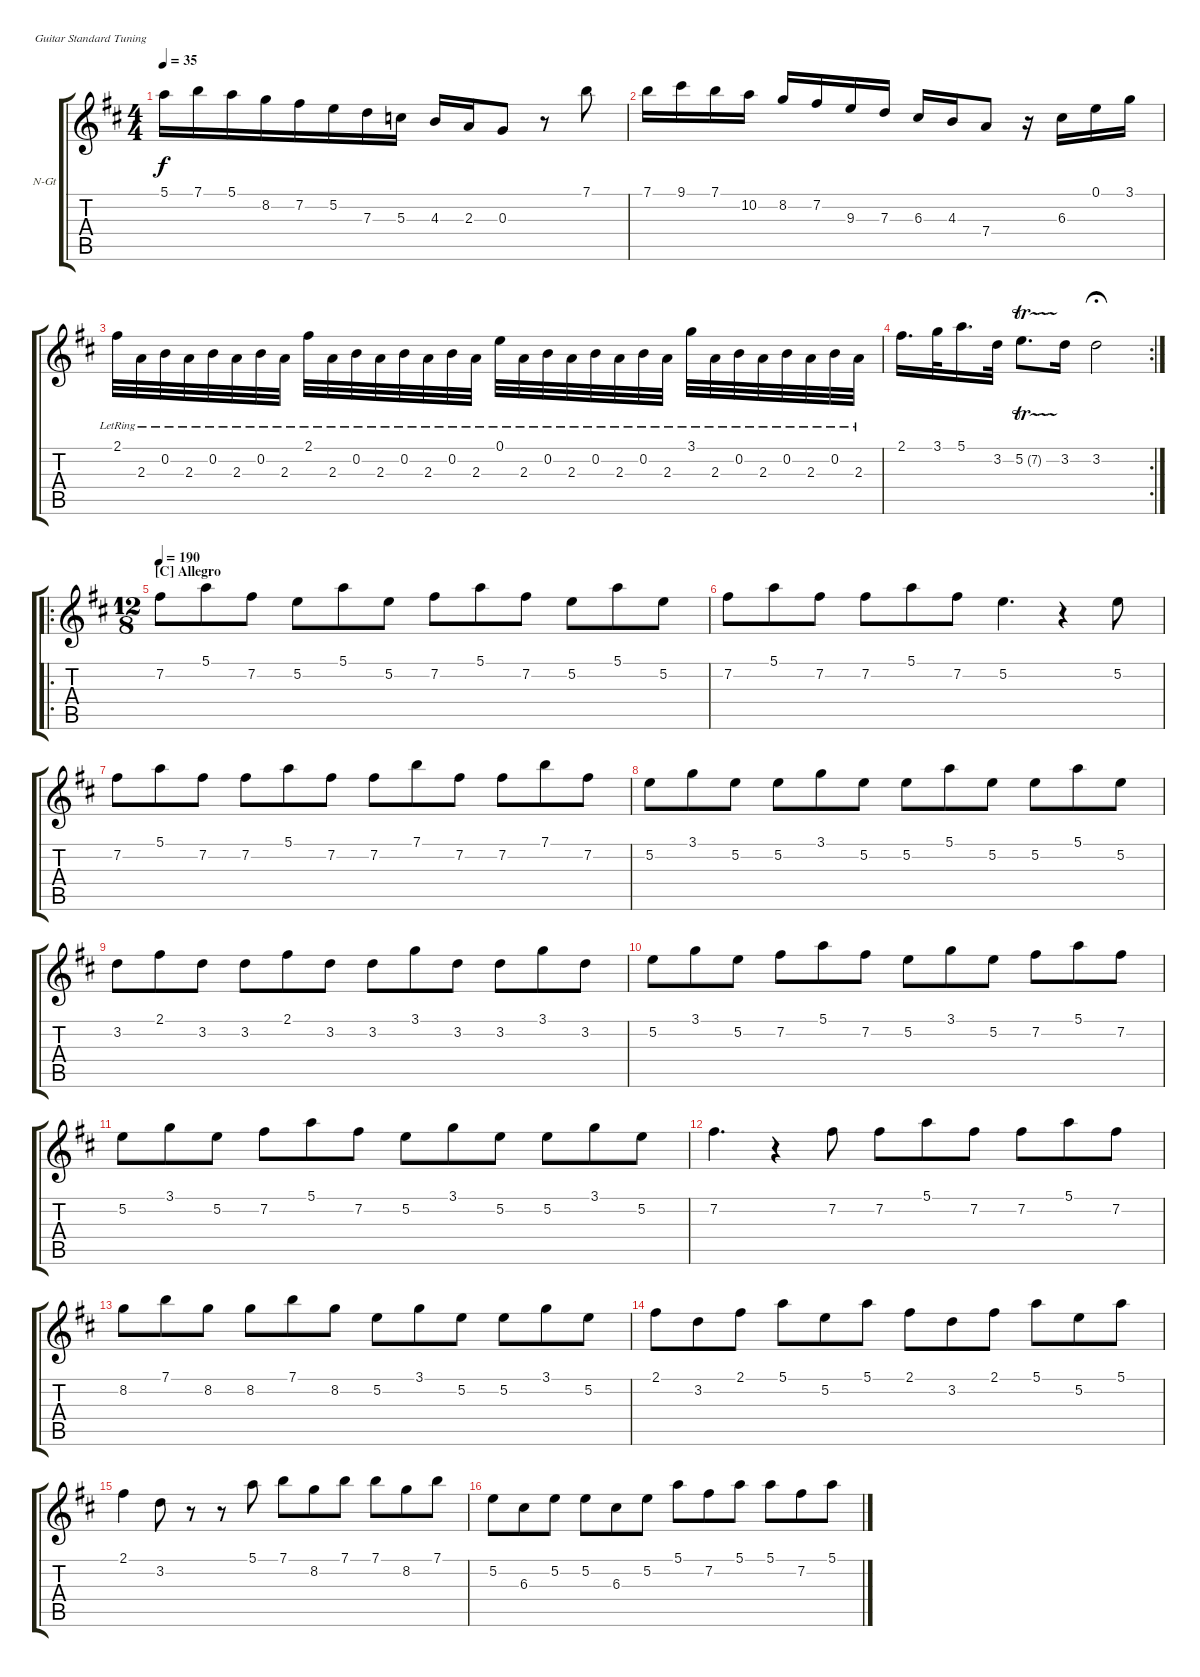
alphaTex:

\defaultSystemsLayout 4
\bracketExtendMode groupsimilarinstruments
\firstSystemTrackNameOrientation horizontal
\otherSystemsTrackNameOrientation horizontal
\track ("Nylon Guitar" "N-Gt") {solo instrument acousticguitarnylon}
\staff {score tabs}
\tuning (E4 B3 G3 D3 A2 E2)
\ts (4 4)
\tempo 35
\clef g2
\ks d
5.1.16{dy f beam merge} 7.1.16{beam merge} 5.1.16{beam merge} 8.2.16{beam merge} 7.2.16{beam merge} 5.2.16{beam merge} 7.3.16{beam merge} 5.3.16 4.3.16 2.3.16 0.3.8 r.8 7.1.8 |
7.1.16 9.1.16 7.1.16 10.2.16 8.2.16 7.2.16 9.3.16 7.3.16 6.3.16{beam invert} 4.3.16 7.4.8 r.16 6.3.16 0.1.16 3.1.16 |
2.1{lr}.32 2.3{lr}.32 0.2{lr}.32 2.3{lr}.32 0.2{lr}.32 2.3{lr}.32 0.2{lr}.32 2.3{lr}.32 2.1{lr}.32 2.3{lr}.32 0.2{lr}.32 2.3{lr}.32 0.2{lr}.32 2.3{lr}.32 0.2{lr}.32 2.3{lr}.32 0.1{lr}.32 2.3{lr}.32 0.2{lr}.32 2.3{lr}.32 0.2{lr}.32 2.3{lr}.32 0.2{lr}.32 2.3{lr}.32 3.1{lr}.32 2.3{lr}.32 0.2{lr}.32 2.3{lr}.32 0.2{lr}.32 2.3{lr}.32 0.2{lr}.32 2.3{lr}.32 |
\rc 2
2.1.16{d} 3.1.32 5.1.16{d} 3.2.32 5.2{tr (7 16)}.8{d} 3.2.16 3.2.2{fermata (medium 0.5)} |
\ro
\ts (12 8)
\section ("C" "Allegro")
\tempo 190
7.2.8 5.1.8 7.2.8 5.2.8 5.1.8 5.2.8 7.2.8 5.1.8 7.2.8 5.2.8 5.1.8 5.2.8 |
7.2.8 5.1.8 7.2.8 7.2.8 5.1.8 7.2.8 5.2.4{d} r.4 5.2.8 |
7.2.8 5.1.8 7.2.8 7.2.8 5.1.8 7.2.8 7.2.8 7.1.8 7.2.8 7.2.8 7.1.8 7.2.8 |
5.2.8 3.1.8 5.2.8 5.2.8 3.1.8 5.2.8 5.2.8 5.1.8 5.2.8 5.2.8 5.1.8 5.2.8 |
3.2.8 2.1.8 3.2.8 3.2.8 2.1.8 3.2.8 3.2.8 3.1.8 3.2.8 3.2.8 3.1.8 3.2.8 |
5.2.8 3.1.8 5.2.8 7.2.8 5.1.8 7.2.8 5.2.8 3.1.8 5.2.8 7.2.8 5.1.8 7.2.8 |
5.2.8 3.1.8 5.2.8 7.2.8 5.1.8 7.2.8 5.2.8 3.1.8 5.2.8 5.2.8 3.1.8 5.2.8 |
7.2.4{d} r.4 7.2.8 7.2.8 5.1.8 7.2.8 7.2.8 5.1.8 7.2.8 |
8.2.8 7.1.8 8.2.8 8.2.8 7.1.8 8.2.8 5.2.8 3.1.8 5.2.8 5.2.8 3.1.8 5.2.8 |
2.1.8 3.2.8 2.1.8 5.1.8 5.2.8 5.1.8 2.1.8 3.2.8 2.1.8 5.1.8 5.2.8 5.1.8 |
2.1.4 3.2.8 r.8 r.8 5.1.8 7.1.8 8.2.8 7.1.8 7.1.8 8.2.8 7.1.8 |
5.2.8 6.3.8 5.2.8 5.2.8 6.3.8 5.2.8 5.1.8 7.2.8 5.1.8 5.1.8 7.2.8 5.1.8
